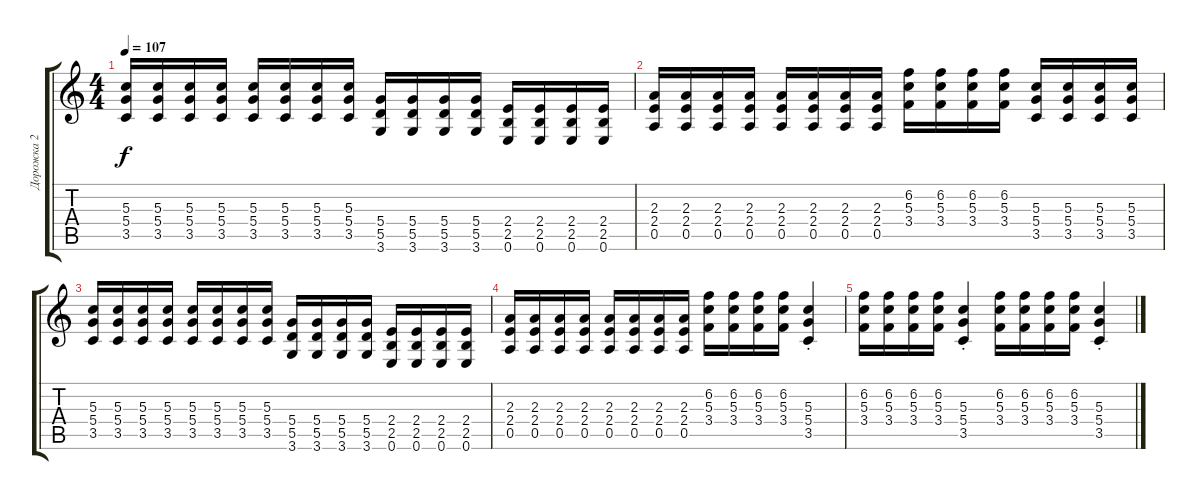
\track ("Дорожка 2" "Дорожка 2") {instrument distortionguitar}
\staff {score tabs}
\tuning (E4 B3 G3 D3 A2 E2) {hide}
\ts (4 4)
\tempo 107
\clef g2
\ks c
(5.3 5.4 3.5).16{dy f} (5.3 5.4 3.5).16 (5.3 5.4 3.5).16 (5.3 5.4 3.5).16 (5.3 5.4 3.5).16 (5.3 5.4 3.5).16 (5.3 5.4 3.5).16 (5.3 5.4 3.5).16 (5.4 5.5 3.6).16 (5.4 5.5 3.6).16 (5.4 5.5 3.6).16 (5.4 5.5 3.6).16 (2.4 2.5 0.6).16 (2.4 2.5 0.6).16 (2.4 2.5 0.6).16 (2.4 2.5 0.6).16 |
(2.3 2.4 0.5).16 (2.3 2.4 0.5).16 (2.3 2.4 0.5).16 (2.3 2.4 0.5).16 (2.3 2.4 0.5).16 (2.3 2.4 0.5).16 (2.3 2.4 0.5).16 (2.3 2.4 0.5).16 (6.2 5.3 3.4).16 (6.2 5.3 3.4).16 (6.2 5.3 3.4).16 (6.2 5.3 3.4).16 (5.3 5.4 3.5).16 (5.3 5.4 3.5).16 (5.3 5.4 3.5).16 (5.3 5.4 3.5).16 |
(5.3 5.4 3.5).16 (5.3 5.4 3.5).16 (5.3 5.4 3.5).16 (5.3 5.4 3.5).16 (5.3 5.4 3.5).16 (5.3 5.4 3.5).16 (5.3 5.4 3.5).16 (5.3 5.4 3.5).16 (5.4 5.5 3.6).16 (5.4 5.5 3.6).16 (5.4 5.5 3.6).16 (5.4 5.5 3.6).16 (2.4 2.5 0.6).16 (2.4 2.5 0.6).16 (2.4 2.5 0.6).16 (2.4 2.5 0.6).16 |
(2.3 2.4 0.5).16 (2.3 2.4 0.5).16 (2.3 2.4 0.5).16 (2.3 2.4 0.5).16 (2.3 2.4 0.5).16 (2.3 2.4 0.5).16 (2.3 2.4 0.5).16 (2.3 2.4 0.5).16 (6.2 5.3 3.4).16 (6.2 5.3 3.4).16 (6.2 5.3 3.4).16 (6.2 5.3 3.4).16 (5.3{st} 5.4 3.5).4 |
(6.2 5.3 3.4).16 (6.2 5.3 3.4).16 (6.2 5.3 3.4).16 (6.2 5.3 3.4).16 (5.3{st} 5.4{st} 3.5{st}).4 (6.2 5.3 3.4).16 (6.2 5.3 3.4).16 (6.2 5.3 3.4).16 (6.2 5.3 3.4).16 (5.3{st} 5.4{st} 3.5{st}).4
